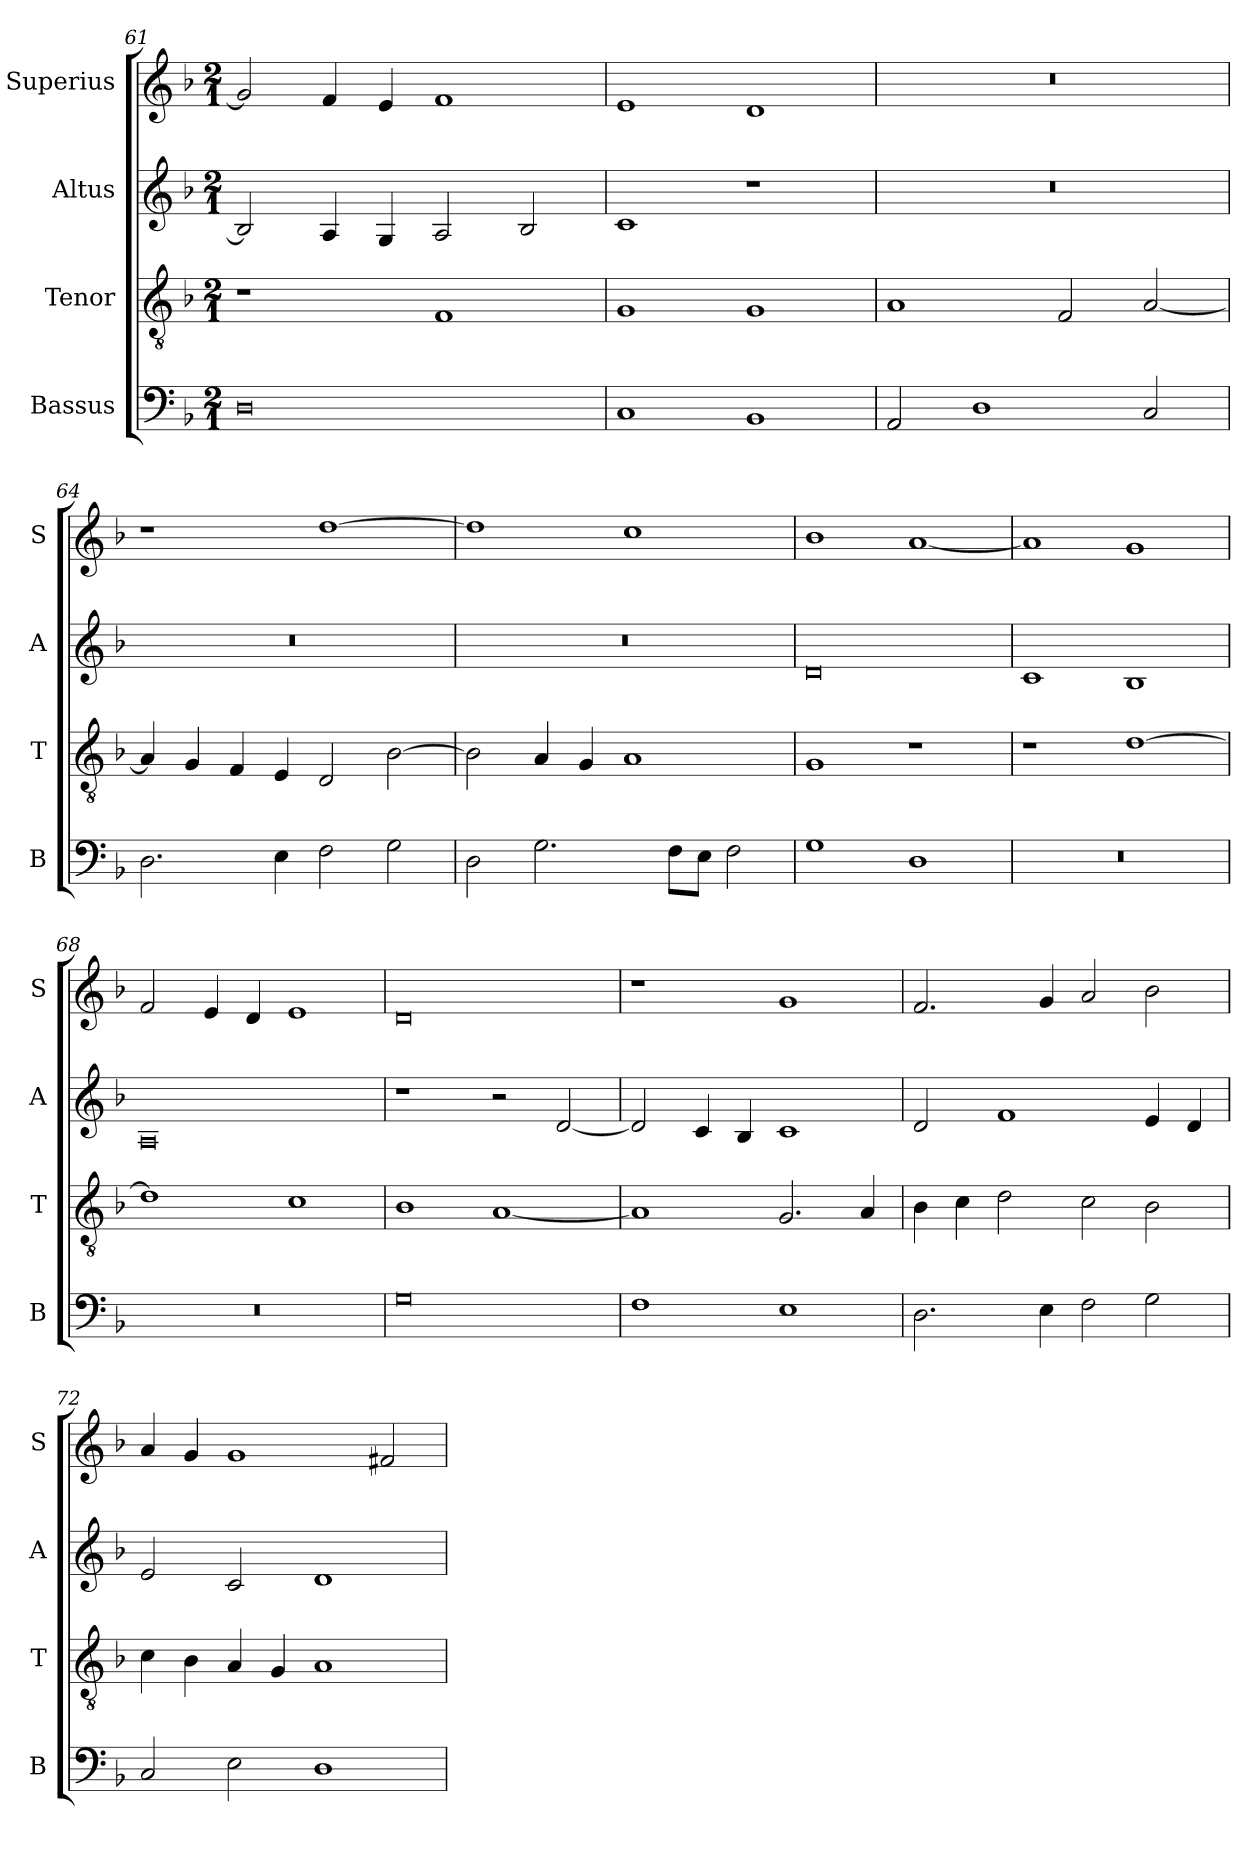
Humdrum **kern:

**kern	**kern	**kern	**kern
*part4	*part3	*part2	*part1
*staff4	*staff3	*staff2	*staff1
*I"Bassus	*I"Tenor	*I"Altus	*I"Superius
*I'B	*I'T	*I'A	*I'S
*clefF4	*clefGv2	*clefG2	*clefG2
*k[b-]	*k[b-]	*k[b-]	*k[b-]
*F:	*F:	*F:	*F:
*M2/1	*M2/1	*M2/1	*M2/1
=61	=61	=61	=61
0D	1r	2B-]	2g]
.	.	4A	4f
.	.	4G	4e
.	1F	2A	1f
.	.	2B-	.
=62	=62	=62	=62
1C	1G	1c	1e
1BB-	1G	1r	1d
=63	=63	=63	=63
2AA	1A	0r	0r
1D	.	.	.
.	2F	.	.
2C	[2A	.	.
=64	=64	=64	=64
2.D	4A]	0r	1r
.	4G	.	.
.	4F	.	.
4E	4E	.	.
2F	2D	.	[1dd
2G	[2B-	.	.
=65	=65	=65	=65
2D	2B-]	0r	1dd]
2.G	4A	.	.
.	4G	.	.
.	1A	.	1cc
8FL	.	.	.
8EJ	.	.	.
2F	.	.	.
=66	=66	=66	=66
1G	1G	0d	1b-
1D	1r	.	[1a
=67	=67	=67	=67
0r	1r	1c	1a]
.	[1d	1B-	1g
=68	=68	=68	=68
0r	1d]	0A	2f
.	.	.	4e
.	.	.	4d
.	1c	.	1e
=69	=69	=69	=69
0G	1B-	1r	0d
.	[1A	2r	.
.	.	[2d	.
=70	=70	=70	=70
1F	1A]	2d]	1r
.	.	4c	.
.	.	4B-	.
1E	2.G	1c	1g
.	4A	.	.
=71	=71	=71	=71
2.D	4B-	2d	2.f
.	4c	.	.
.	2d	1f	.
4E	.	.	4g
2F	2c	.	2a
2G	2B-	4e	2b-
.	.	4d	.
=72	=72	=72	=72
2C	4c	2e	4a
.	4B-	.	4g
2E	4A	2c	1g
.	4G	.	.
1D	1A	1d	.
.	.	.	2f#X
=	=	=	=
*-	*-	*-	*-
